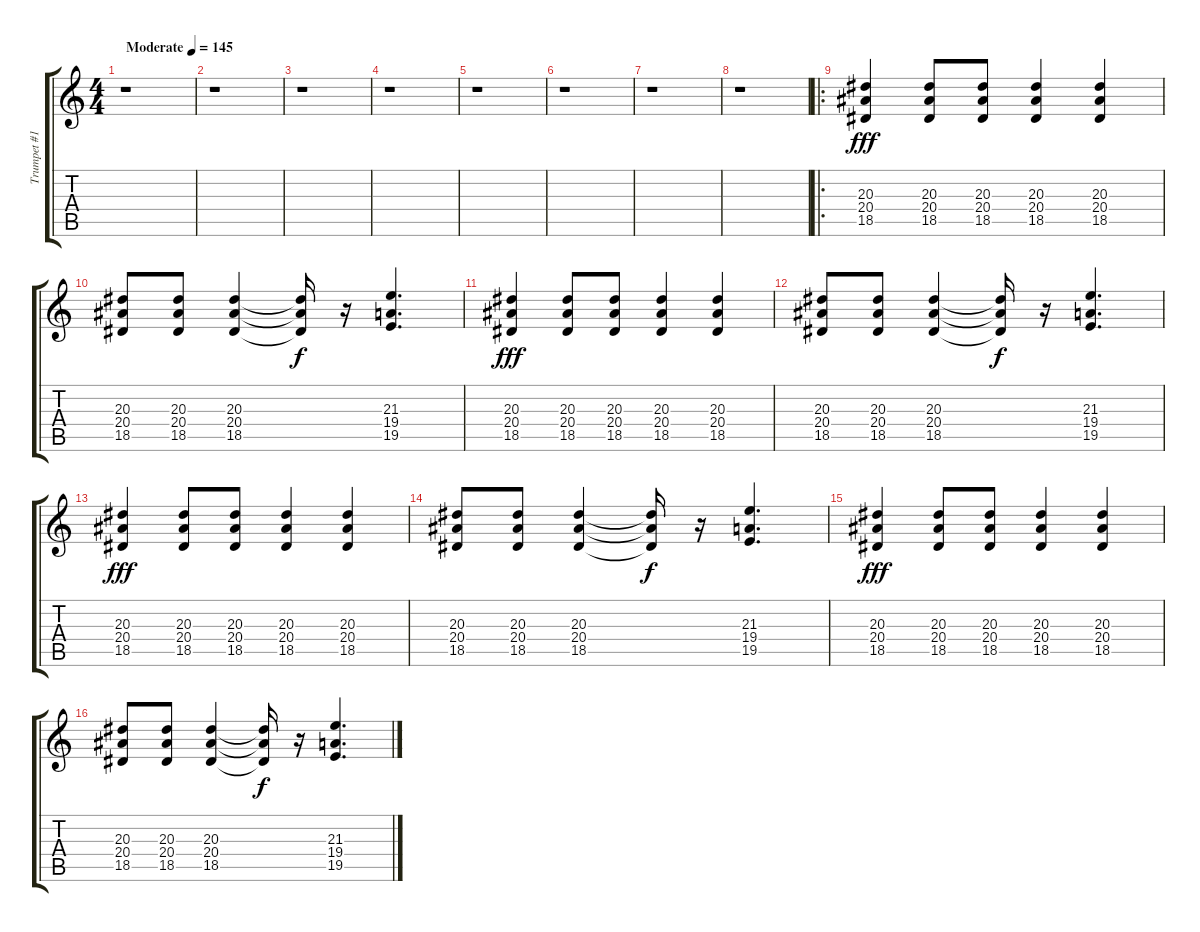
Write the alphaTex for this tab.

\track ("Trumpet #1" "Trumpet #1") {instrument trumpet}
\staff {score tabs}
\tuning (E4 B3 G3 D3 A2 D2) {hide}
\ts (4 4)
\tempo (145 "Moderate")
\clef g2
\ks c
r.1{dy fff instrument trumpet} |
r.1 |
r.1 |
r.1 |
r.1 |
r.1 |
r.1 |
r.1 |
\ro
(20.3 20.4 18.5).4 (20.3 20.4 18.5).8 (20.3 20.4 18.5).8 (20.3 20.4 18.5).4 (20.3 20.4 18.5).4 |
(20.3 20.4 18.5).8 (20.3 20.4 18.5).8 (20.3 20.4 18.5).4 (20.3{t} 20.4{t} 18.5{t}).16{dy f} r.16 (21.3 19.4 19.5).4{d} |
(20.3 20.4 18.5).4{dy fff} (20.3 20.4 18.5).8 (20.3 20.4 18.5).8 (20.3 20.4 18.5).4 (20.3 20.4 18.5).4 |
(20.3 20.4 18.5).8 (20.3 20.4 18.5).8 (20.3 20.4 18.5).4 (20.3{t} 20.4{t} 18.5{t}).16{dy f} r.16 (21.3 19.4 19.5).4{d} |
(20.3 20.4 18.5).4{dy fff} (20.3 20.4 18.5).8 (20.3 20.4 18.5).8 (20.3 20.4 18.5).4 (20.3 20.4 18.5).4 |
(20.3 20.4 18.5).8 (20.3 20.4 18.5).8 (20.3 20.4 18.5).4 (20.3{t} 20.4{t} 18.5{t}).16{dy f} r.16 (21.3 19.4 19.5).4{d} |
(20.3 20.4 18.5).4{dy fff} (20.3 20.4 18.5).8 (20.3 20.4 18.5).8 (20.3 20.4 18.5).4 (20.3 20.4 18.5).4 |
(20.3 20.4 18.5).8 (20.3 20.4 18.5).8 (20.3 20.4 18.5).4 (20.3{t} 20.4{t} 18.5{t}).16{dy f} r.16 (21.3 19.4 19.5).4{d}
